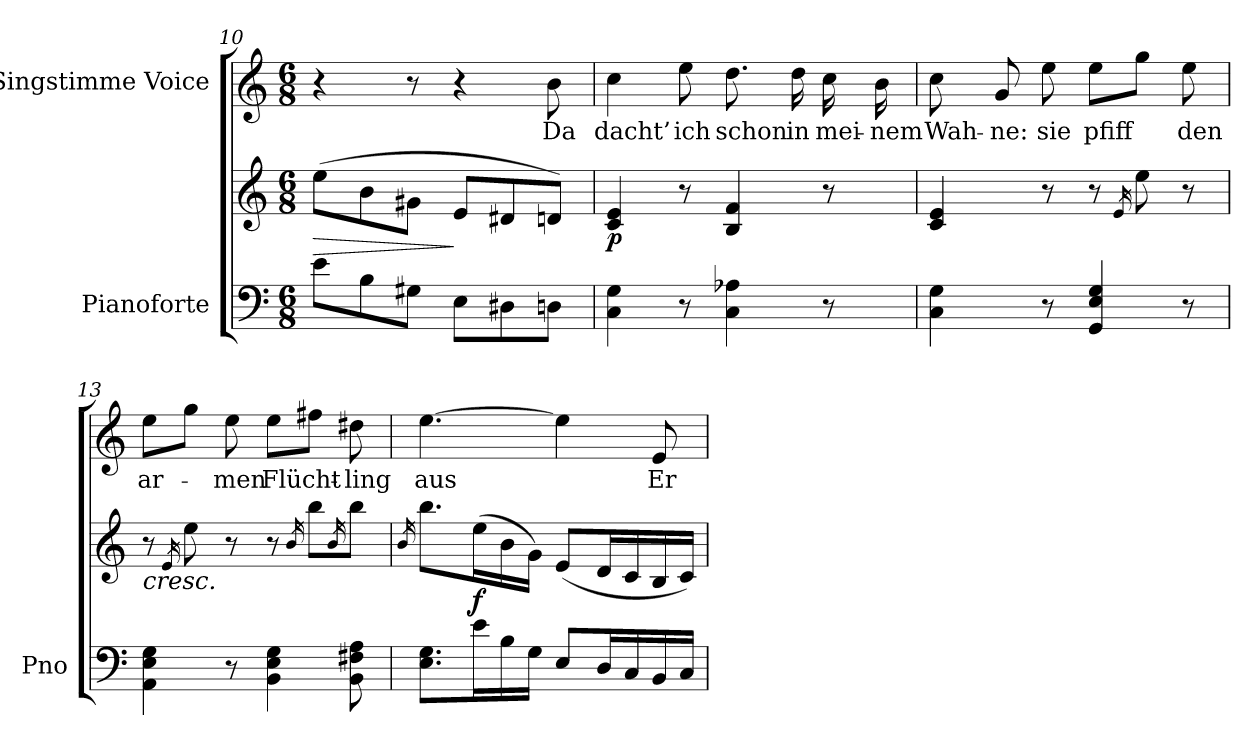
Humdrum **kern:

**kern	**kern	**dynam	**kern	**text
*part2	*part2	*part2	*part1	*part1
*staff3	*staff2	*staff2/3	*staff1	*staff1
*I"Pianoforte	*	*	*I"Singstimme Voice	*
*I'Pno	*	*	*	*
!!LO:LB:g=z
*clefF4	*clefG2	*	*clefG2	*
*k[]	*k[]	*	*k[]	*
*M6/8	*M6/8	*	*M6/8	*
=10	=10	=10	=10	=10
!	!	!LO:HP:b	!	!
8e\L	(>8ee\L	>	4r	.
8B\	8b\	.	.	.
8G#X\J	8g#X\J	.	8r	.
8E\L	8e/L	]	4r	.
8D#X\	8d#X/	.	.	.
!	!	!	!	!LO:LY:b
8Dn\J	8dn/J)	.	8b\	Da
=11	=11	=11	=11	=11
!	!	!LO:DY:b	!	!LO:LY:b
4C\ 4G\	4c/ 4e/	p	4cc\	dacht’
!	!	!	!	!LO:LY:b
8r	8r	.	8ee\	ich
!	!	!	!	!LO:LY:b
4C\ 4A-X\	4B/ 4f/	.	8.dd\	schon
!	!	!	!	!LO:LY:b
.	.	.	16dd\	in
!	!	!	!	!LO:LY:b
8r	8r	.	16cc\	mei-
!	!	!	!	!LO:LY:b
.	.	.	16b\	-nem
=12	=12	=12	=12	=12
!	!	!	!	!LO:LY:b
4C\ 4G\	4c/ 4e/	.	8cc\	Wah-
!	!	!	!	!LO:LY:b
.	.	.	8g/	-ne:
!	!	!	!	!LO:LY:b
8r	8r	.	8ee\	sie
!	!	!	!	!LO:LY:b
4GG/ 4E/ 4G/	8r	.	8ee\L	pfiff
.	16qe/	.	.	.
.	8ee\	.	8gg\J	.
!	!	!	!	!LO:LY:b
8r	8r	.	8ee\	den
=13	=13	=13	=13	=13
!	!LO:TX:b:i:t=cresc.	!	!	!
!	!	!	!	!LO:LY:b
4AA\ 4E\ 4G\	8r	.	8ee\L	ar-
.	16qe/	.	.	.
.	8ee\	.	8gg\J	.
!	!	!	!	!LO:LY:b
8r	8r	.	8ee\	-men
!	!	!	!	!LO:LY:b
4BB\ 4E\ 4G\	8r	.	8ee\L	Flücht-
.	16qb/	.	.	.
.	8bb\L	.	8ff#X\J	.
.	16qb/	.	.	.
!	!	!	!	!LO:LY:b
8BB\ 8F#X\ 8A\	8bb\J	.	8dd#X\	-ling
=14	=14	=14	=14	=14
.	16qb/	.	.	.
!	!	!	!	!LO:LY:b
8.E\ 8.G\L	8.bb\L	.	[4.ee\	aus
!	!	!LO:DY:b	!	!
16e\L	(>16ee\L	f	.	.
16B\	16b\	.	.	.
16G\JJ	16g\JJ)	.	.	.
8E/L	(<8e/L	.	4ee\]	.
16D/L	16d/L	.	.	.
16C/	16c/	.	.	.
!	!	!	!	!LO:LY:b
16BB/	16B/	.	8e/	Er
16C/JJ	16c/JJ)	.	.	.
=	=	=	=	=
*-	*-	*-	*-	*-
